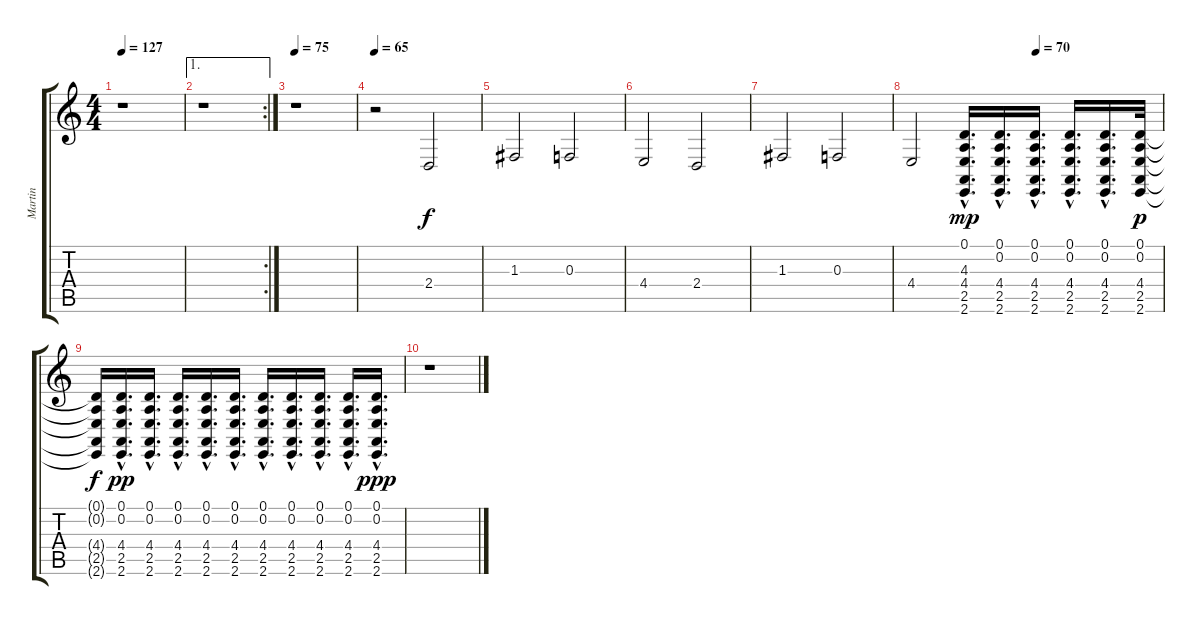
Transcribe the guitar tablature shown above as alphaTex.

\track ("Martin" "Martin") {instrument voiceoohs}
\staff {score tabs}
\tuning (D4 A3 F3 C3 G2 D2) {hide}
\ts (4 4)
\tempo 127
\clef g2
\ks c
r.1{dy f} |
\ae 1
\rc 2
r.1 |
\tempo 75
r.1 |
\tempo 65
r.2 2.4.2 |
1.3.2 0.3.2 |
4.4.2 2.4.2 |
1.3.2 0.3.2 |
\tempo (70 0.5)
4.4.2 (0.1{hac} 4.3{hac} 4.4{hac} 2.5{hac} 2.6{hac}).16{d dy mp instrument brightacousticpiano} (0.1{hac} 0.2{hac} 4.4{hac} 2.5{hac} 2.6{hac}).16{d} (0.1{hac} 0.2{hac} 4.4{hac} 2.5{hac} 2.6{hac}).16{d} (0.1{hac} 0.2{hac} 4.4{hac} 2.5{hac} 2.6{hac}).16{d} (0.1{hac} 0.2{hac} 4.4{hac} 2.5{hac} 2.6{hac}).16{d} (0.1 0.2 4.4 2.5 2.6).32{dy p} |
(0.1{t} 0.2{t} 4.4{t} 2.5{t} 2.6{t}).16{dy f} (0.1{hac} 0.2{hac} 4.4{hac} 2.5{hac} 2.6{hac}).16{d dy pp} (0.1{hac} 0.2{hac} 4.4{hac} 2.5{hac} 2.6{hac}).16{d} (0.1{hac} 0.2{hac} 4.4{hac} 2.5{hac} 2.6{hac}).16{d} (0.1{hac} 0.2{hac} 4.4{hac} 2.5{hac} 2.6{hac}).16{d} (0.1{hac} 0.2{hac} 4.4{hac} 2.5{hac} 2.6{hac}).16{d} (0.1{hac} 0.2{hac} 4.4{hac} 2.5{hac} 2.6{hac}).16{d} (0.1{hac} 0.2{hac} 4.4{hac} 2.5{hac} 2.6{hac}).16{d} (0.1{hac} 0.2{hac} 4.4{hac} 2.5{hac} 2.6{hac}).16{d} (0.1{hac} 0.2{hac} 4.4{hac} 2.5{hac} 2.6{hac}).16{d} (0.1{hac} 0.2{hac} 4.4{hac} 2.5{hac} 2.6{hac}).16{d dy ppp} |
r.1
